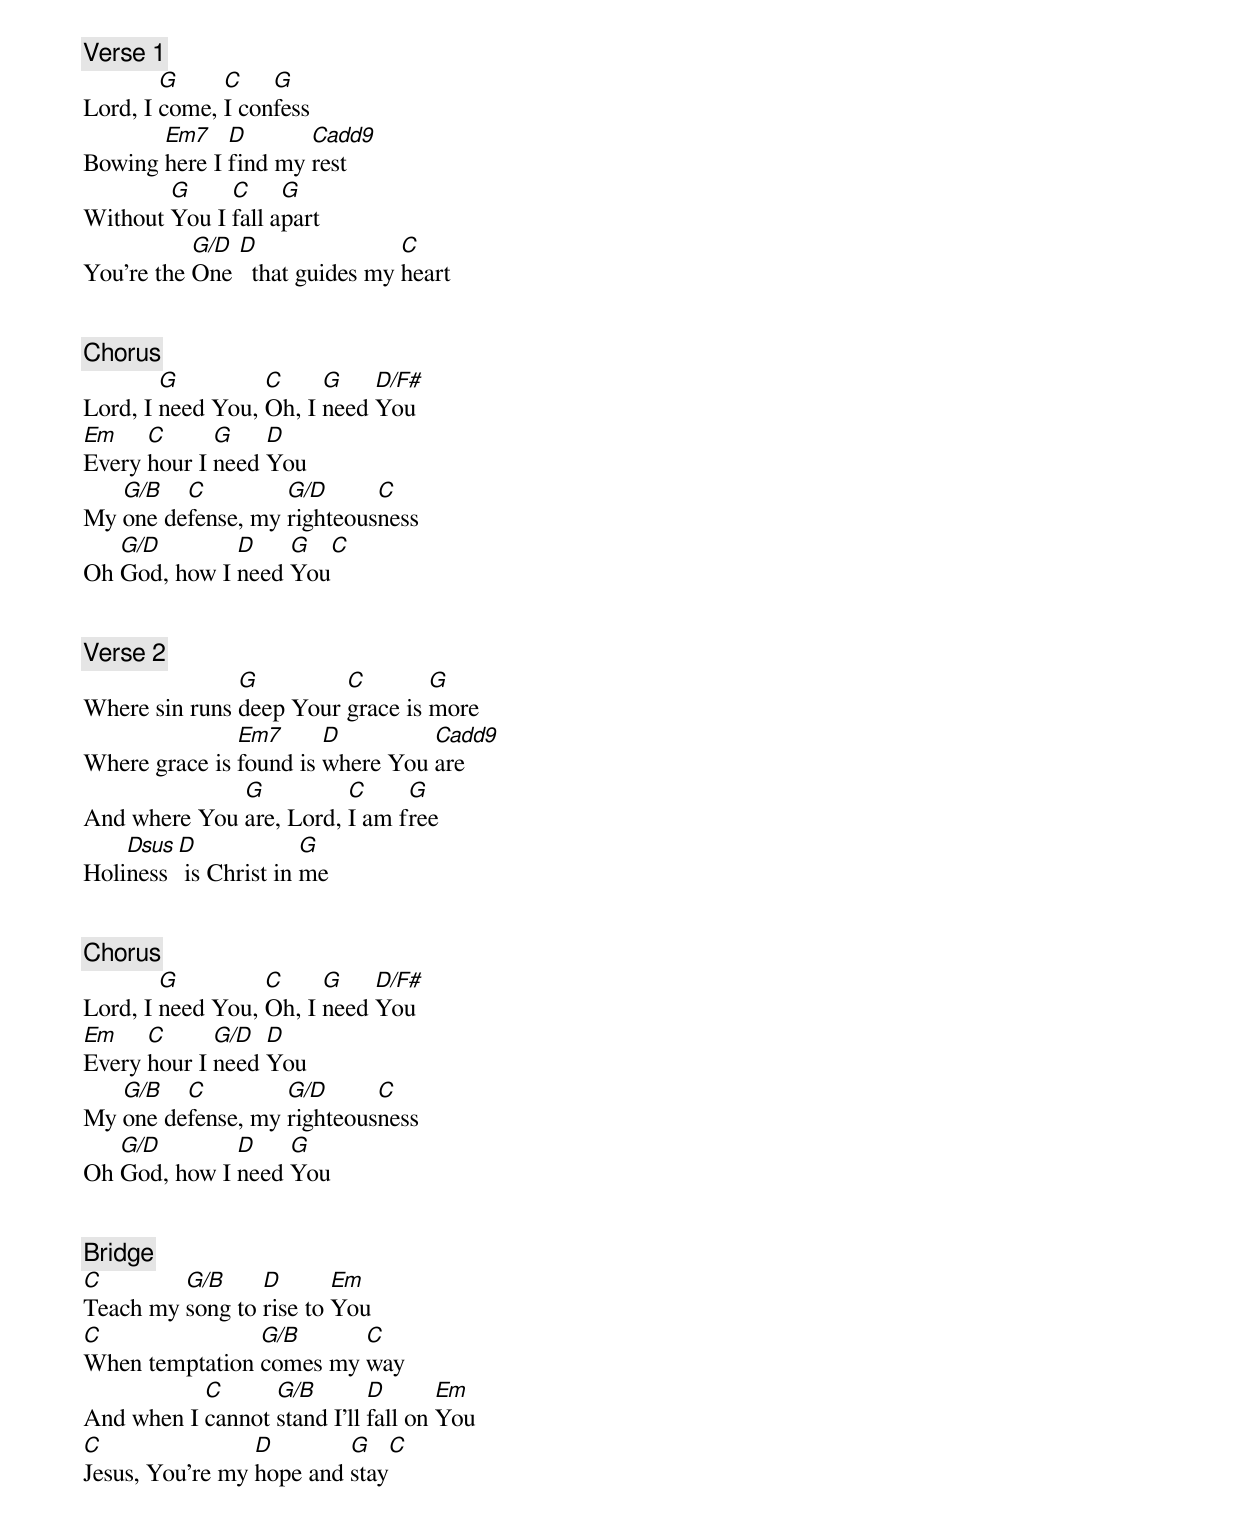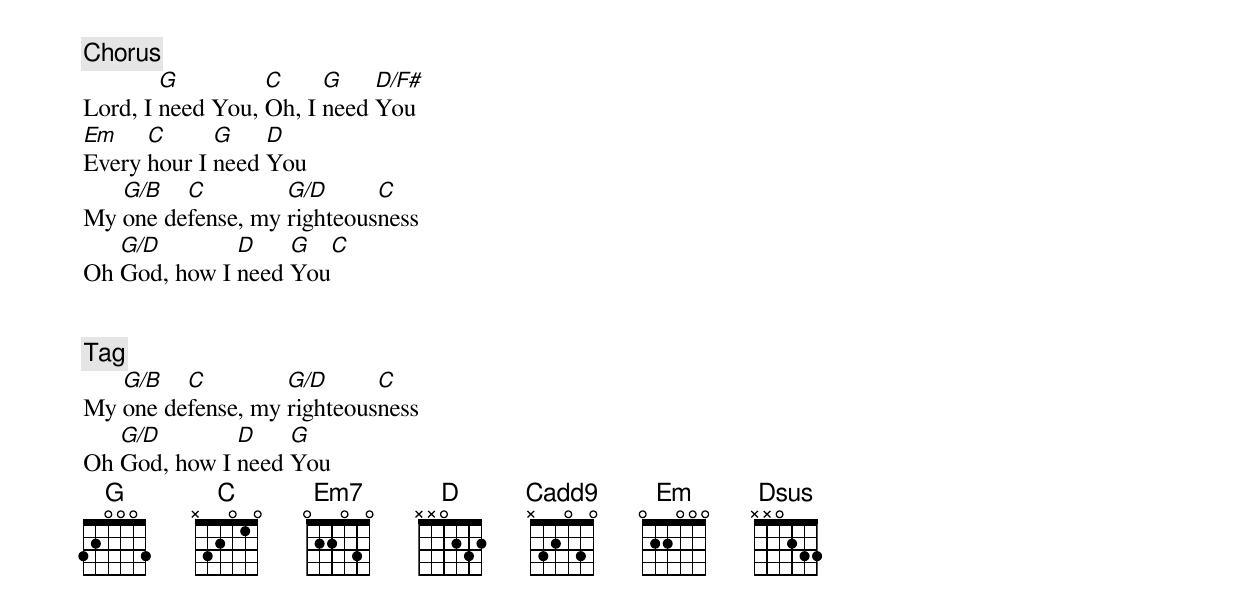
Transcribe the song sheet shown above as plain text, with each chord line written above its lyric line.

[Verse 1]
        G     C    G
Lord, I come, I confess
       Em7    D       Cadd9
Bowing here I find my rest
        G     C     G
Without You I fall apart
           G/D D                C
You're the One   that guides my heart


[Chorus]
        G         C     G    D/F#
Lord, I need You, Oh, I need You
Em    C      G    D
Every hour I need You
   G/B   C         G/D      C
My one defense, my righteousness
   G/D        D    G    C
Oh God, how I need You


[Verse 2]
               G         C        G
Where sin runs deep Your grace is more
               Em7      D         Cadd9
Where grace is found is where You are
              G          C     G
And where You are, Lord, I am free
    Dsus D             G
Holiness  is Christ in me


[Chorus]
        G         C     G    D/F#
Lord, I need You, Oh, I need You
Em    C      G/D  D
Every hour I need You
   G/B   C         G/D      C
My one defense, my righteousness
   G/D        D    G
Oh God, how I need You


[Bridge]
C        G/B     D       Em
Teach my song to rise to You
C               G/B      C
When temptation comes my way
           C      G/B        D       Em
And when I cannot stand I'll fall on You
C                D        G    C
Jesus, You're my hope and stay


[Chorus]
        G         C     G    D/F#
Lord, I need You, Oh, I need You
Em    C      G    D
Every hour I need You
   G/B   C         G/D      C
My one defense, my righteousness
   G/D        D    G    C
Oh God, how I need You


[Tag]
   G/B   C         G/D      C
My one defense, my righteousness
   G/D        D    G
Oh God, how I need You
